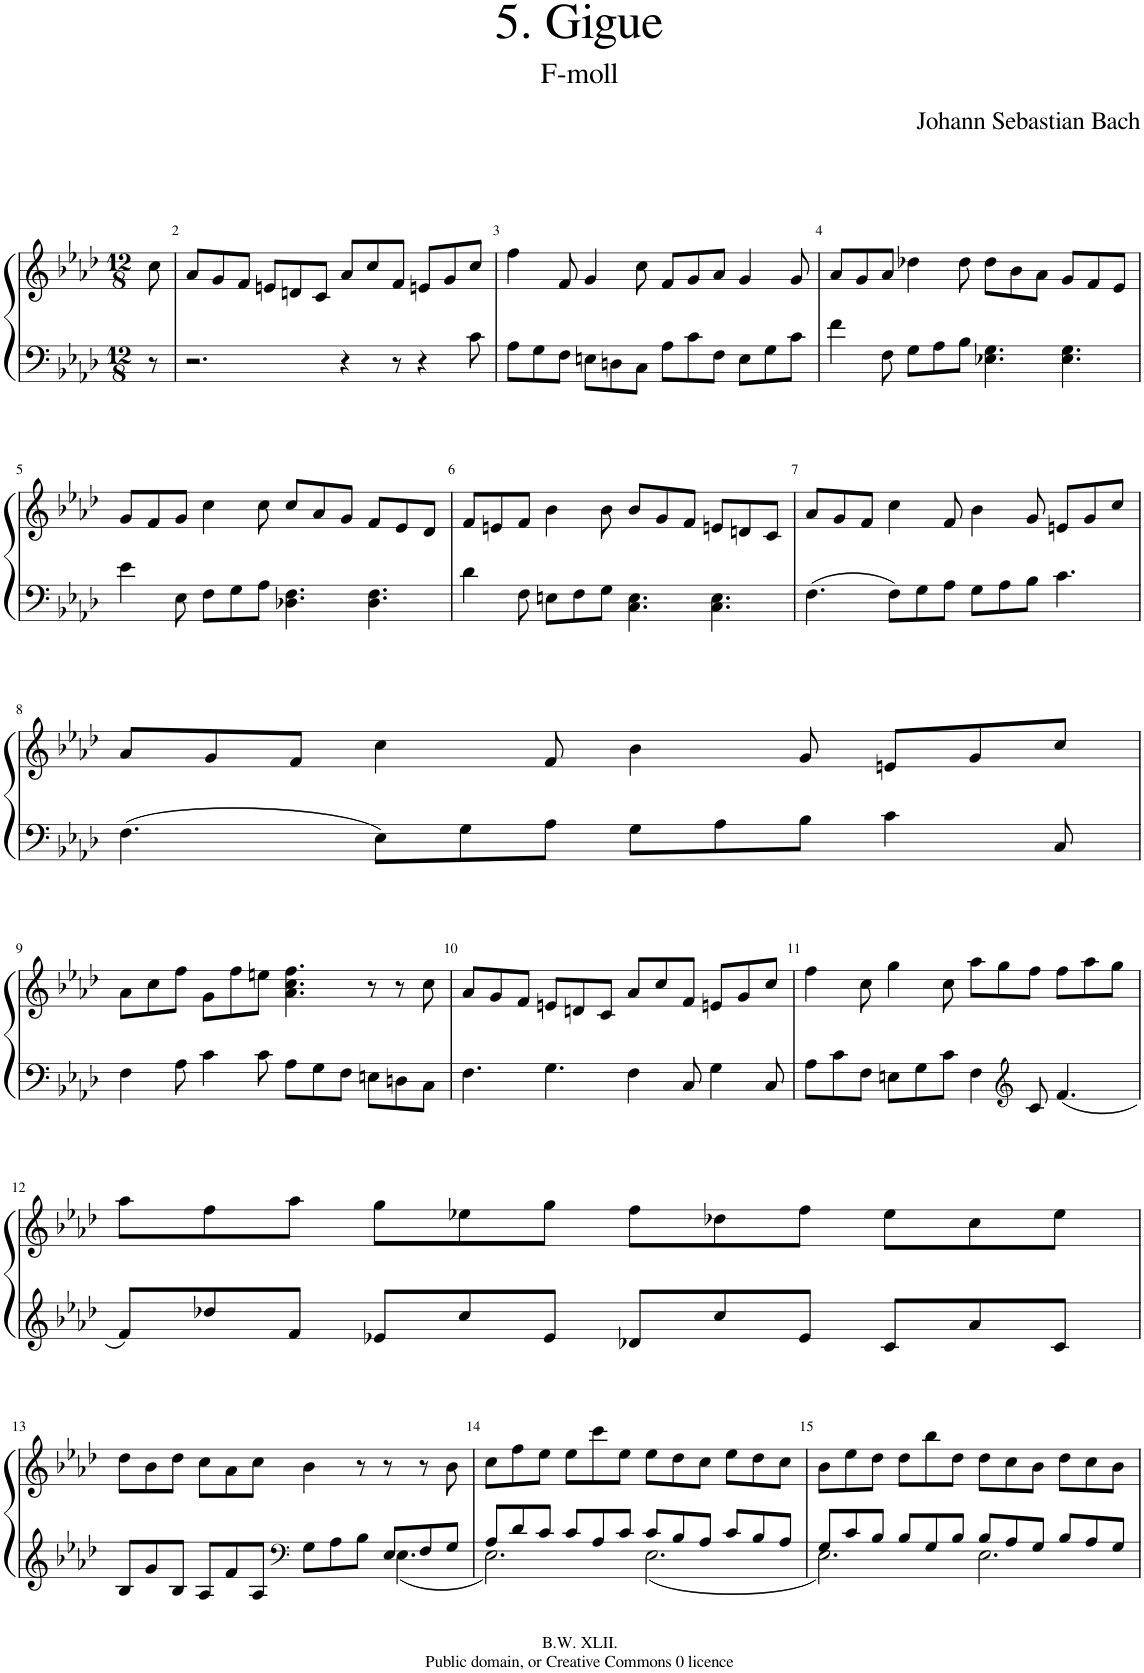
**kern	**kern
*part1	*part1
*staff2	*staff1
*I"Piano	*
*I'Pno.	*
*clefF4	*clefG2
*k[b-e-a-d-]	*k[b-e-a-d-]
*M12/8	*M12/8
=1	=1
8r	8cc\
=2	=2
2.r	8a-/L
.	8g/
.	8f/J
.	8en/L
.	8dn/
.	8c/J
4r	8a-/L
.	8cc/
8r	8f/J
4r	8en/L
.	8g/
8c\	8cc/J
=3	=3
8A-\L	4ff\
8G\	.
8F\J	8f/
8En\L	4g/
8Dn\	.
8C\J	8cc\
8A-\L	8f/L
8c\	8g/
8F\J	8a-/J
8E\L	4g/
8G\	.
8c\J	8g/
=4	=4
4f\	8a-/L
.	8g/
8F\	8a-/J
8G\L	4dd-X\
8A-\	.
8B-\J	8dd-\
4.E-X\ 4.G\	8dd-\L
.	8b-\
.	8a-\J
4.E-\ 4.G\	8g/L
.	8f/
.	8e-/J
!!LO:LB:g=z
=5	=5
4e-\	8g/L
.	8f/
8E-\	8g/J
8F\L	4cc\
8G\	.
8A-\J	8cc\
4.D-X\ 4.F\	8cc/L
.	8a-/
.	8g/J
4.D-\ 4.F\	8f/L
.	8e-/
.	8d-/J
=6	=6
4d-\	8f/L
.	8en/
8F\	8f/J
8En\L	4b-\
8F\	.
8G\J	8b-\
4.C\ 4.E\	8b-/L
.	8g/
.	8f/J
4.C\ 4.E\	8en/L
.	8dn/
.	8c/J
=7	=7
4.F\	8a-/L
.	8g/
.	8f/J
8F\L	4cc\
8G\	.
8A-\J	8f/
8G\L	4b-\
8A-\	.
8B-\J	8g/
4.c\	8en/L
.	8g/
.	8cc/J
!!LO:LB:g=z
=8	=8
4.F\	8a-/L
.	8g/
.	8f/J
8E-\L	4cc\
8G\	.
8A-\J	8f/
8G\L	4b-\
8A-\	.
8B-\J	8g/
4c\	8en/L
.	8g/
8C/	8cc/J
!!LO:LB:g=z
=9	=9
4F\	8a-\L
.	8cc\
8A-\	8ff\J
4c\	8g\L
.	8ff\
8c\	8een\J
8A-\L	4.a-\ 4.cc\ 4.ff\
8G\	.
8F\J	.
8En\L	8r
8Dn\	8r
8C\J	8cc\
=10	=10
4.F\	8a-/L
.	8g/
.	8f/J
4.G\	8en/L
.	8dn/
.	8c/J
4F\	8a-/L
.	8cc/
8C/	8f/J
4G\	8en/L
.	8g/
8C/	8cc/J
=11	=11
8A-\L	4ff\
8c\	.
8F\J	8cc\
8En\L	4gg\
8G\	.
8c\J	8cc\
4F\	8aa-\L
.	8gg\
*clefG2	*
8c/	8ff\J
4.f/	8ff\L
.	8aa-\
.	8gg\J
!!LO:LB:g=z
=12	=12
8f/L	8aa-\L
8dd-X/	8ff\
8f/J	8aa-\J
8e-X/L	8gg\L
8cc/	8ee-X\
8e-/J	8gg\J
8d-X/L	8ff\L
8cc/	8dd-X\
8e-/J	8ff\J
8c/L	8ee-\L
8a-/	8cc\
8c/J	8ee-\J
!!LO:LB:g=z
=13	=13
*^	*
8B-/L	8ryy	8dd-\L
*v	*v	*
8g/	8b-\
8B-/J	8dd-\J
8A-/L	8cc\L
8f/	8a-\
8A-/J	8cc\J
*clefF4	*
8G\L	4b-\
8A-\	.
8B-\J	8r
*^	*
8E-/L	4.E-\	8r
8F/	.	8r
8G/J	.	8b-\
=14	=14	=14
8A-/L	2.E-\	8cc\L
8d-/	.	8ff\
8c/J	.	8ee-\J
8c/L	.	8ee-\L
8A-/	.	8ccc\
8c/J	.	8ee-\J
8c/L	2.E-\	8ee-\L
8B-/	.	8dd-\
8A-/J	.	8cc\J
8c/L	.	8ee-\L
8B-/	.	8dd-\
8A-/J	.	8cc\J
=15	=15	=15
8G/L	2.E-\	8b-\L
8c/	.	8ee-\
8B-/J	.	8dd-\J
8B-/L	.	8dd-\L
8G/	.	8bb-\
8B-/J	.	8dd-\J
8B-/L	2.E-\	8dd-\L
8A-/	.	8cc\
8G/J	.	8b-\J
8B-/L	.	8dd-\L
8A-/	.	8cc\
8G/J	.	8b-\J
*v	*v	*
=	=
*-	*-
